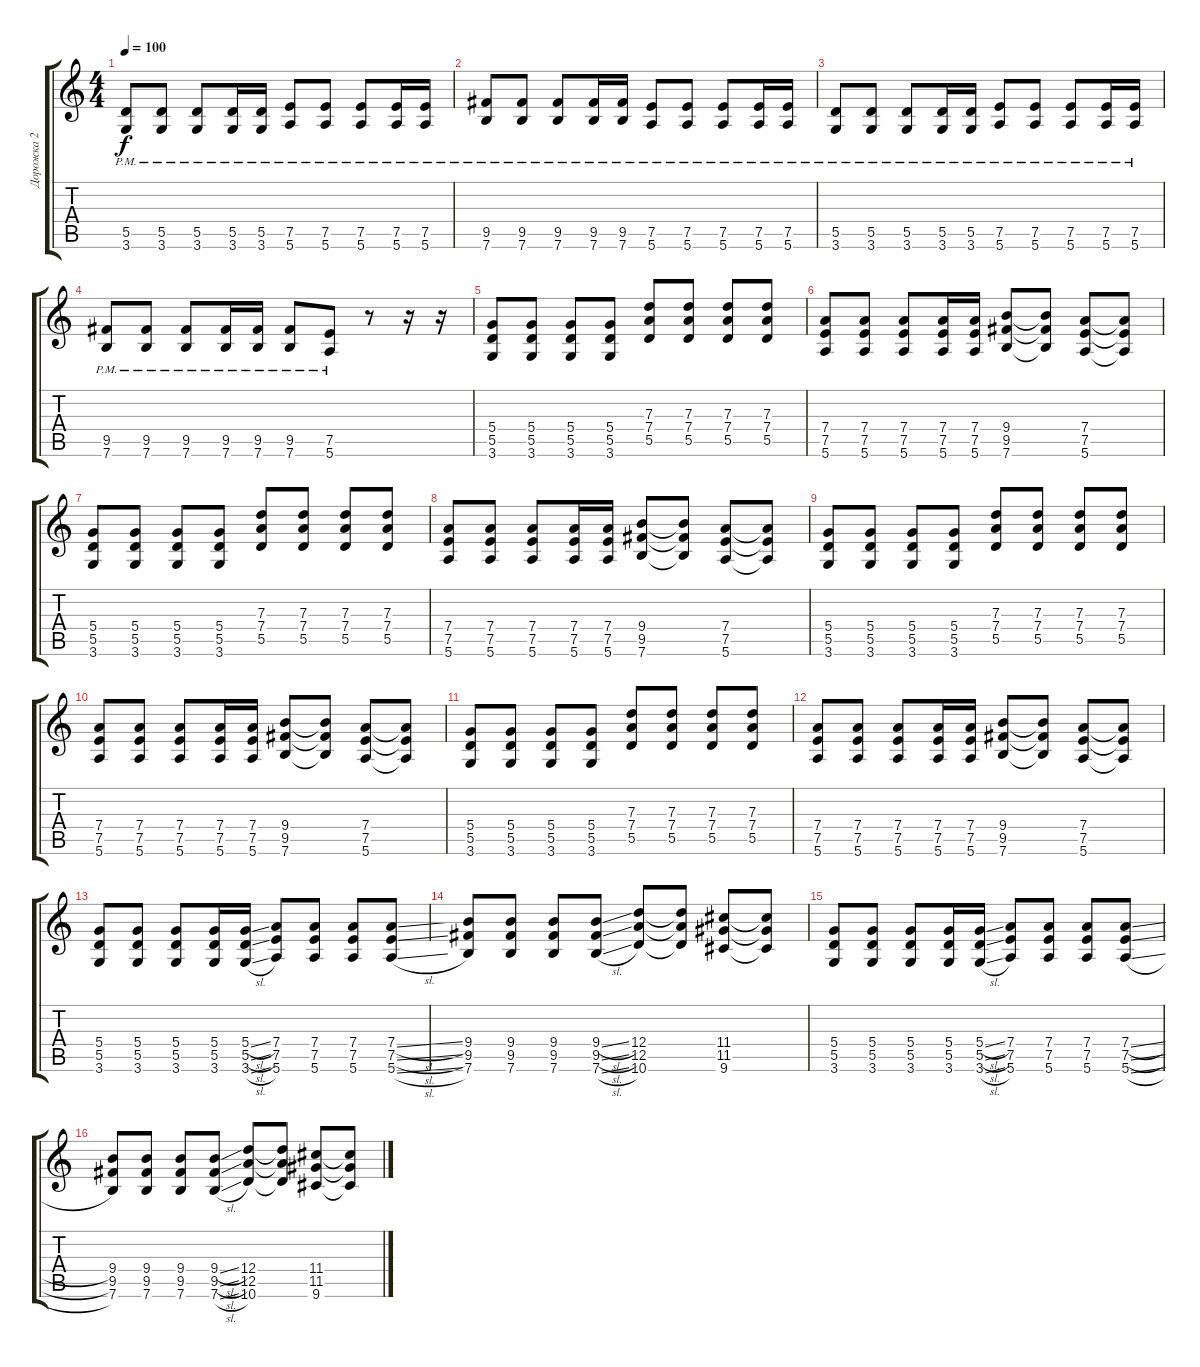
\track ("Дорожка 2" "Дорожка 2") {instrument distortionguitar}
\staff {score tabs}
\tuning (E4 B3 G3 D3 A2 E2) {hide}
\ts (4 4)
\tempo 100
\clef g2
\ks c
(5.5{pm} 3.6{pm}).8{dy f} (5.5{pm} 3.6{pm}).8 (5.5{pm} 3.6{pm}).8 (5.5{pm} 3.6{pm}).16 (5.5{pm} 3.6{pm}).16 (7.5{pm} 5.6{pm}).8 (7.5{pm} 5.6{pm}).8 (7.5{pm} 5.6{pm}).8 (7.5{pm} 5.6{pm}).16 (7.5{pm} 5.6{pm}).16 |
(9.5{pm} 7.6{pm}).8 (9.5{pm} 7.6{pm}).8 (9.5{pm} 7.6{pm}).8 (9.5{pm} 7.6{pm}).16 (9.5{pm} 7.6{pm}).16 (7.5{pm} 5.6{pm}).8 (7.5{pm} 5.6{pm}).8 (7.5{pm} 5.6{pm}).8 (7.5{pm} 5.6{pm}).16 (7.5{pm} 5.6{pm}).16 |
(5.5{pm} 3.6{pm}).8 (5.5{pm} 3.6{pm}).8 (5.5{pm} 3.6{pm}).8 (5.5{pm} 3.6{pm}).16 (5.5{pm} 3.6{pm}).16 (7.5{pm} 5.6{pm}).8 (7.5{pm} 5.6{pm}).8 (7.5{pm} 5.6{pm}).8 (7.5{pm} 5.6{pm}).16 (7.5{pm} 5.6{pm}).16 |
(9.5{pm} 7.6{pm}).8 (9.5{pm} 7.6{pm}).8 (9.5{pm} 7.6{pm}).8 (9.5{pm} 7.6{pm}).16 (9.5{pm} 7.6{pm}).16 (9.5{pm} 7.6{pm}).8 (7.5{pm} 5.6{pm}).8 r.8 r.16 r.16 |
(5.4 5.5 3.6).8 (5.4 5.5 3.6).8 (5.4 5.5 3.6).8 (5.4 5.5 3.6).8 (7.3 7.4 5.5).8 (7.3 7.4 5.5).8 (7.3 7.4 5.5).8 (7.3 7.4 5.5).8 |
(7.4 7.5 5.6).8 (7.4 7.5 5.6).8 (7.4 7.5 5.6).8 (7.4 7.5 5.6).16 (7.4 7.5 5.6).16 (9.4 9.5 7.6).8 (9.4{t} 9.5{t} 7.6{t}).8 (7.4 7.5 5.6).8 (7.4{t} 7.5{t} 5.6{t}).8 |
(5.4 5.5 3.6).8 (5.4 5.5 3.6).8 (5.4 5.5 3.6).8 (5.4 5.5 3.6).8 (7.3 7.4 5.5).8 (7.3 7.4 5.5).8 (7.3 7.4 5.5).8 (7.3 7.4 5.5).8 |
(7.4 7.5 5.6).8 (7.4 7.5 5.6).8 (7.4 7.5 5.6).8 (7.4 7.5 5.6).16 (7.4 7.5 5.6).16 (9.4 9.5 7.6).8 (9.4{t} 9.5{t} 7.6{t}).8 (7.4 7.5 5.6).8 (7.4{t} 7.5{t} 5.6{t}).8 |
(5.4 5.5 3.6).8 (5.4 5.5 3.6).8 (5.4 5.5 3.6).8 (5.4 5.5 3.6).8 (7.3 7.4 5.5).8 (7.3 7.4 5.5).8 (7.3 7.4 5.5).8 (7.3 7.4 5.5).8 |
(7.4 7.5 5.6).8 (7.4 7.5 5.6).8 (7.4 7.5 5.6).8 (7.4 7.5 5.6).16 (7.4 7.5 5.6).16 (9.4 9.5 7.6).8 (9.4{t} 9.5{t} 7.6{t}).8 (7.4 7.5 5.6).8 (7.4{t} 7.5{t} 5.6{t}).8 |
(5.4 5.5 3.6).8 (5.4 5.5 3.6).8 (5.4 5.5 3.6).8 (5.4 5.5 3.6).8 (7.3 7.4 5.5).8 (7.3 7.4 5.5).8 (7.3 7.4 5.5).8 (7.3 7.4 5.5).8 |
(7.4 7.5 5.6).8 (7.4 7.5 5.6).8 (7.4 7.5 5.6).8 (7.4 7.5 5.6).16 (7.4 7.5 5.6).16 (9.4 9.5 7.6).8 (9.4{t} 9.5{t} 7.6{t}).8 (7.4 7.5 5.6).8 (7.4{t} 7.5{t} 5.6{t}).8 |
(5.4 5.5 3.6).8 (5.4 5.5 3.6).8 (5.4 5.5 3.6).8 (5.4 5.5 3.6).16 (5.4{sl} 5.5{sl} 3.6{sl}).16 (7.4 7.5 5.6).8 (7.4 7.5 5.6).8 (7.4 7.5 5.6).8 (7.4{sl} 7.5{sl} 5.6{sl}).8 |
(9.4 9.5 7.6).8 (9.4 9.5 7.6).8 (9.4 9.5 7.6).8 (9.4{sl} 9.5{sl} 7.6{sl}).8 (12.4 12.5 10.6).8 (12.4{t} 12.5{t} 10.6{t}).8 (11.4 11.5 9.6).8 (11.4{t} 11.5{t} 9.6{t}).8 |
(5.4 5.5 3.6).8 (5.4 5.5 3.6).8 (5.4 5.5 3.6).8 (5.4 5.5 3.6).16 (5.4{sl} 5.5{sl} 3.6{sl}).16 (7.4 7.5 5.6).8 (7.4 7.5 5.6).8 (7.4 7.5 5.6).8 (7.4{sl} 7.5{sl} 5.6{sl}).8 |
(9.4 9.5 7.6).8 (9.4 9.5 7.6).8 (9.4 9.5 7.6).8 (9.4{sl} 9.5{sl} 7.6{sl}).8 (12.4 12.5 10.6).8 (12.4{t} 12.5{t} 10.6{t}).8 (11.4 11.5 9.6).8 (11.4{t} 11.5{t} 9.6{t}).8
